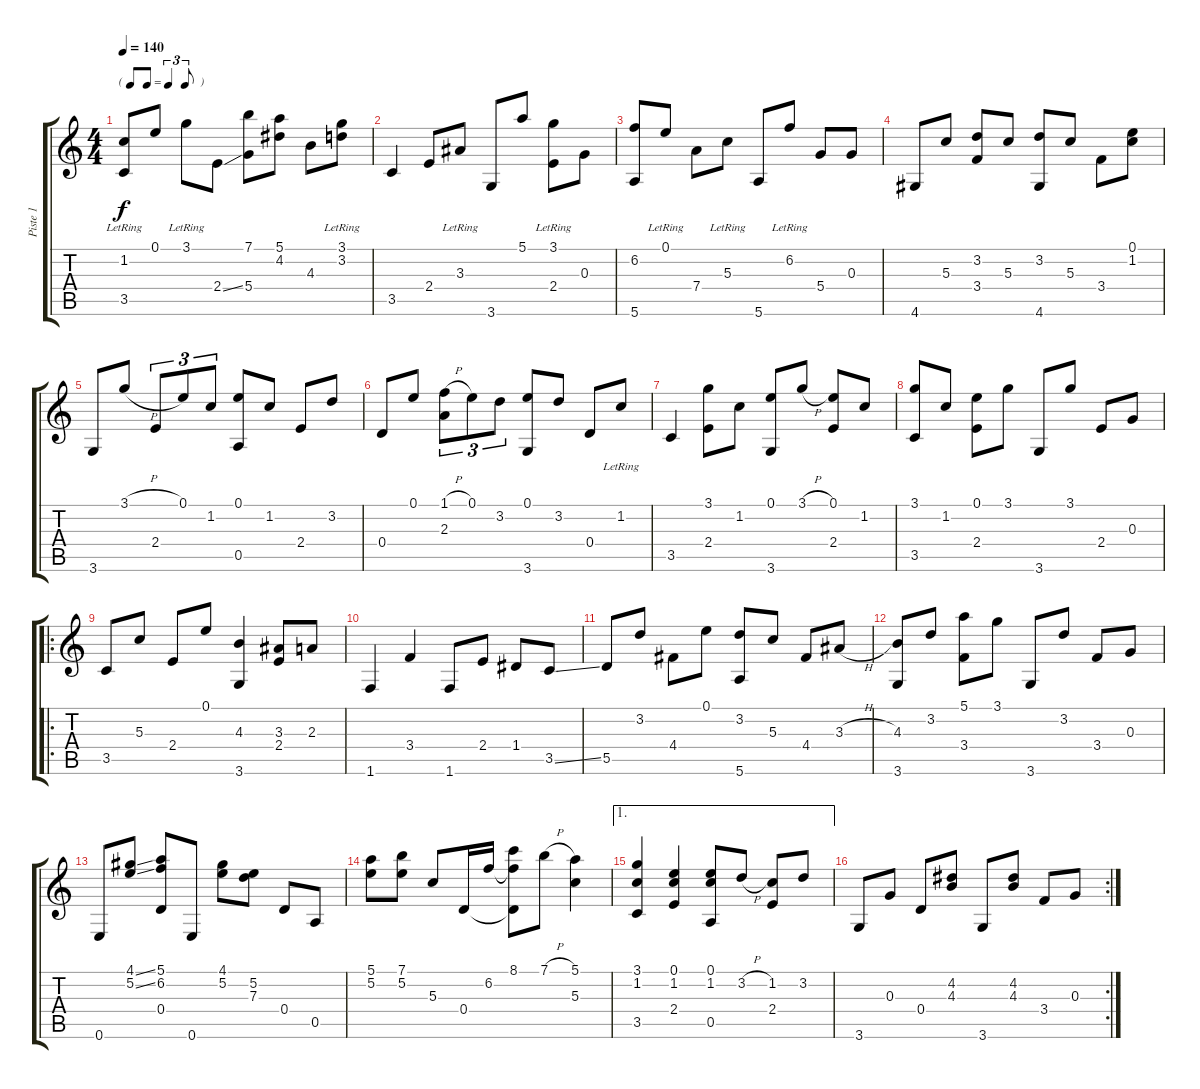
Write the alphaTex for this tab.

\track ("Piste 1" "Piste 1") {instrument acousticguitarsteel}
\staff {score tabs}
\tuning (E4 B3 G3 D3 A2 E2) {hide}
\ts (4 4)
\tf triplet8th
\tempo 140
\clef g2
\ks c
(1.2{lr} 3.5).8{dy f} 0.1.8 3.1{lr}.8 2.4{ss}.8 (7.1 5.4).8 (5.1 4.2).8 4.3.8 (3.1{lr} 3.2{lr}).8 |
3.5.4 2.4.8 3.3{lr}.8 3.6.8 5.1.8 (3.1{lr} 2.4).8 0.3.8 |
(6.2 5.6).8 0.1{lr}.8 7.4.8 5.3{lr}.8 5.6.8 6.2{lr}.8 5.4.8 0.3.8 |
4.6.8 5.3.8 (3.2 3.4).8 5.3.8 (3.2 4.6).8 5.3.8 3.4.8 (0.1 1.2).8 |
3.6.8 3.1{h}.8 2.4.8{tu (3 2)} 0.1.8{tu (3 2)} 1.2.8{tu (3 2)} (0.1 0.5).8 1.2.8 2.4.8 3.2.8 |
0.4.8 0.1.8 (1.1{h} 2.3).8{tu (3 2)} 0.1.8{tu (3 2)} 3.2.8{tu (3 2)} (0.1 3.6).8 3.2.8 0.4.8 1.2{lr}.8 |
3.5.4 (3.1 2.4).8 1.2.8 (0.1 3.6).8 3.1{h}.8 (0.1 2.4).8 1.2.8 |
(3.1 3.5).8 1.2.8 (0.1 2.4).8 3.1.8 3.6.8 3.1.8 2.4.8 0.3.8 |
\ro
3.5.8 5.3.8 2.4.8 0.1.8 (4.3 3.6).4 (3.3 2.4).8 2.3.8 |
1.6.4 3.4.4 1.6.8 2.4.8 1.4.8 3.5{ss}.8 |
5.5.8 3.2.8 4.4.8 0.1.8 (3.2 5.6).8 5.3.8 4.4.8 3.3{h}.8 |
(4.3 3.6).8 3.2.8 (5.1 3.4).8 3.1.8 3.6.8 3.2.8 3.4.8 0.3.8 |
0.6.8 (4.1{ss} 5.2{ss}).8 (5.1 6.2 0.4).8 0.6.8 (4.1 5.2).8 (5.2 7.3).8 0.4.8 0.5.8 |
(5.1 5.2).8 (7.1 5.2).8 5.3.8 0.4.16 6.2.16 (8.1 6.2{t} 0.4{t}).8 7.1{h}.8 (5.1 5.3).4 |
\ae 1
(3.1 1.2 3.5).4 (0.1 1.2 2.4).4 (0.1 1.2 0.5).8 3.2{h}.8 (1.2 2.4).8 3.2.8 |
\rc 2
3.6.8 0.3.8 0.4.8 (4.2 4.3).8 3.6.8 (4.2 4.3).8 3.4.8 0.3.8
